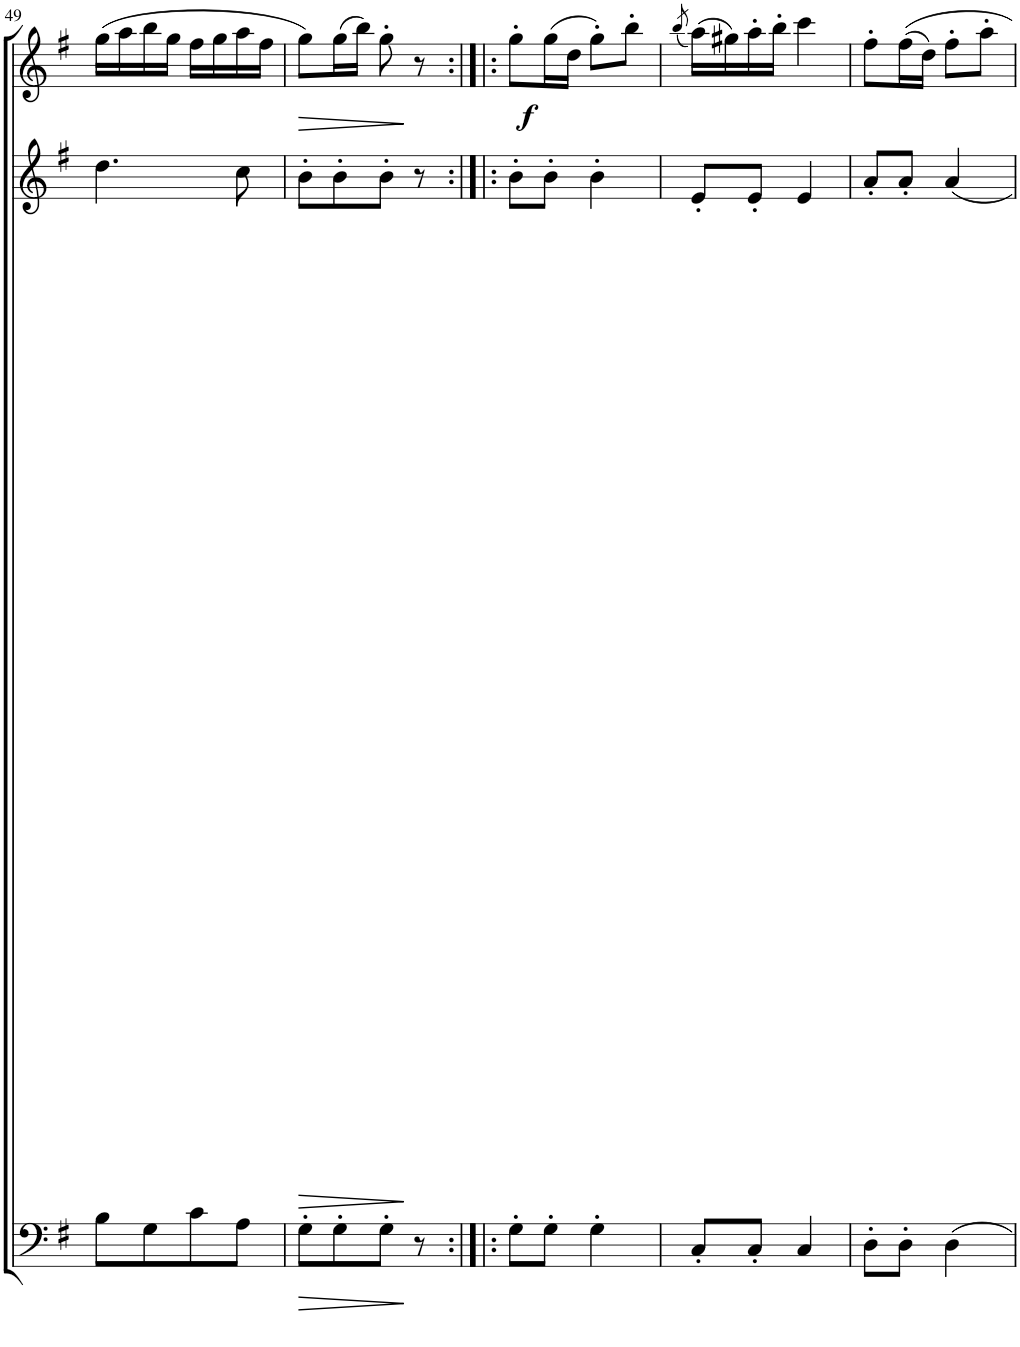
**kern	**dynam	**kern	**dynam	**kern	**dynam
*part3	*part3	*part2	*part2	*part1	*part1
*staff3	*staff3	*staff2	*staff2	*staff1	*staff1
*I"Fagott	*	*I"Horn in F	*	*I"Violine	*
*	*	*I'Hn	*	*I'Vln	*
!!LO:PB:g=z
*clefF4	*	*clefG2	*	*clefG2	*
*	*	*Trd4c7	*	*	*
*k[f#]	*	*k[f#]	*	*k[f#]	*
*M4/4	*	*M4/4	*	*M4/4	*
*met(c|)	*	*met(c|)	*	*met(c|)	*
=49	=49	=49	=49	=49	=49
8B\L	.	4.dd\	.	(16gg\LL	.
.	.	.	.	16aa\	.
8G\	.	.	.	16bb\	.
.	.	.	.	16gg\JJ	.
8c\	.	.	.	16ff#\LL	.
.	.	.	.	16gg\	.
8A\J	.	8cc\	.	16aa\	.
.	.	.	.	16ff#\JJ	.
=50	=50	=50	=50	=50	=50
!	!LO:HP:b	!	!LO:HP:b	!	!LO:HP:b
8G'\L	>	8b'\L	>	(8gg\L)	>
8G'\	.	8b'\	.	(16gg\L)	.
.	.	.	.	16bb\JJ)	.
8G'\J	.	8b'\J	.	8gg'\	.
8r	]	8r	]	8r	]
=51:|!|:	=51:|!|:	=51:|!|:	=51:|!|:	=51:|!|:	=51:|!|:
!	!LO:DY:b	!	!	!	!LO:DY:b
8G'\L	f	8b'\L	.	8gg'\L	f
8G'\J	.	8b'\J	.	(16gg\L	.
.	.	.	.	16dd\JJ	.
4G'\	.	4b'\	.	(8gg'\L)	.
.	.	.	.	8bb'\J	.
=52	=52	=52	=52	=52	=52
.	.	.	.	(8qbb/)	.
8C'/L	.	8e'/L	.	(16aa\LL)	.
.	.	.	.	(16gg#X\)	.
8C'/J	.	8e'/J	.	16aa'\	.
.	.	.	.	16bb'\JJ	.
4C/	.	4e/	.	4ccc\	.
=53	=53	=53	=53	=53	=53
8D'\L	.	8a'/L	.	8ff#'\L	.
8D'\J	.	8a'/J	.	(16ff#\L)	.
.	.	.	.	16dd\JJ)	.
4D\	.	4a/	.	8ff#'\L	.
.	.	.	.	8aa'\J	.
=	=	=	=	=	=
*-	*-	*-	*-	*-	*-
